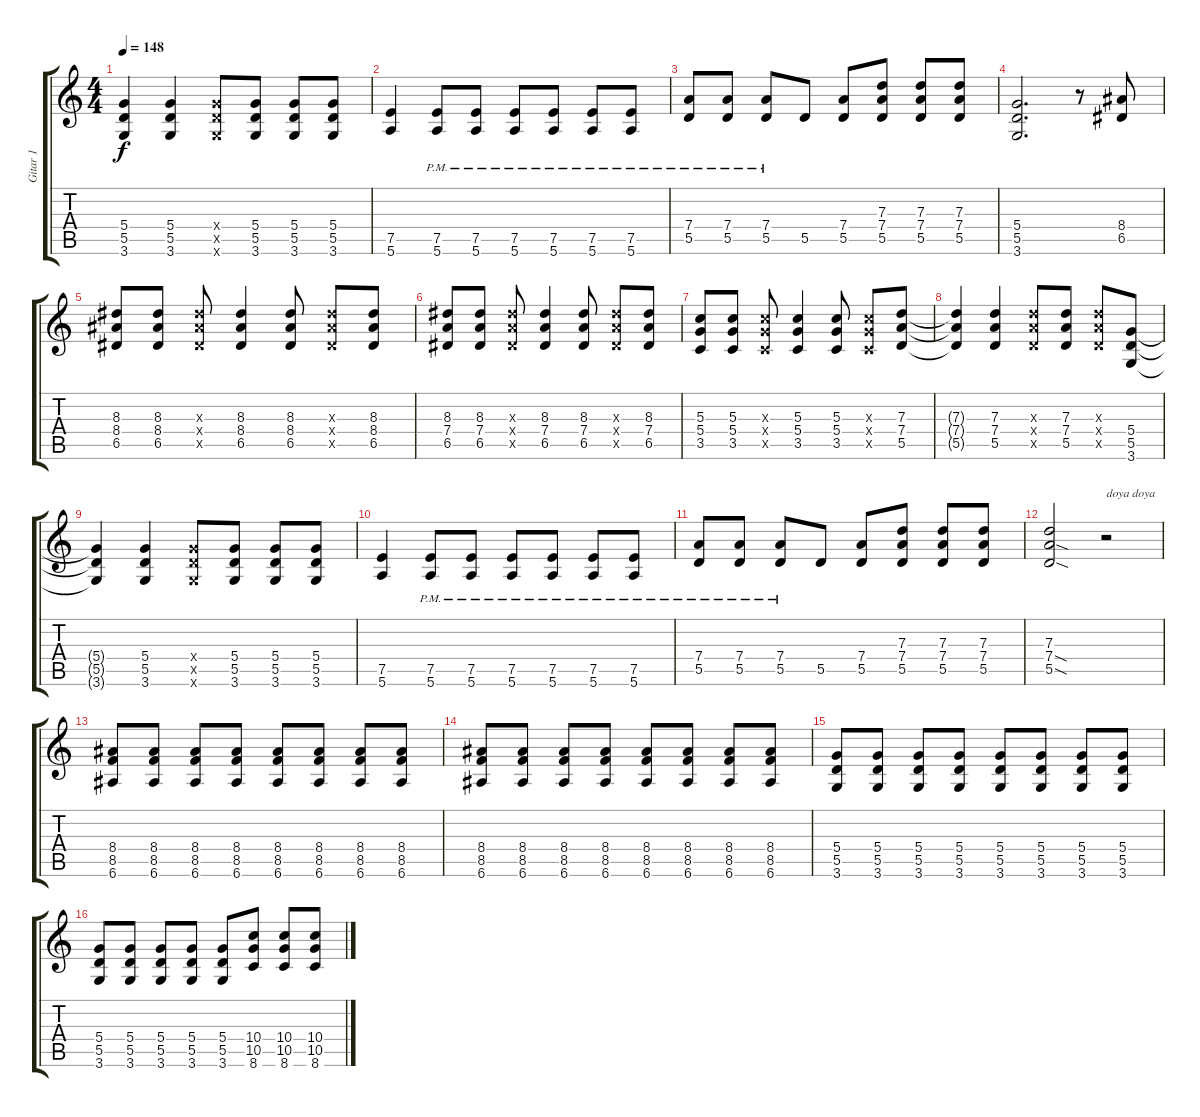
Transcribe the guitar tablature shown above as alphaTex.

\track ("Gitar 1" "Gitar 1") {instrument distortionguitar}
\staff {score tabs}
\tuning (E4 B3 G3 D3 A2 E2) {hide}
\ts (4 4)
\tempo 148
\clef g2
\ks c
(5.4{t} 5.5{t} 3.6{t}).4{dy f} (5.4 5.5 3.6).4 (5.4{x} 5.5{x} 3.6{x}).8 (5.4 5.5 3.6).8 (5.4 5.5 3.6).8 (5.4 5.5 3.6).8 |
(7.5 5.6).4 (7.5{pm} 5.6{pm}).8 (7.5{pm} 5.6{pm}).8 (7.5{pm} 5.6{pm}).8 (7.5{pm} 5.6{pm}).8 (7.5{pm} 5.6{pm}).8 (7.5{pm} 5.6{pm}).8 |
(7.4{pm} 5.5{pm}).8 (7.4{pm} 5.5{pm}).8 (7.4{pm} 5.5{pm}).8 5.5.8 (7.4 5.5).8 (7.3 7.4 5.5).8 (7.3 7.4 5.5).8 (7.3 7.4 5.5).8 |
(5.4 5.5 3.6).2{d} r.8 (8.4 6.5).8 |
(8.3 8.4 6.5).8 (8.3 8.4 6.5).8 (8.3{x} 8.4{x} 6.5{x}).8 (8.3 8.4 6.5).4 (8.3 8.4 6.5).8 (8.3{x} 8.4{x} 6.5{x}).8 (8.3 8.4 6.5).8 |
(8.3 7.4 6.5).8 (8.3 7.4 6.5).8 (8.3{x} 7.4{x} 6.5{x}).8 (8.3 7.4 6.5).4 (8.3 7.4 6.5).8 (8.3{x} 7.4{x} 6.5{x}).8 (8.3 7.4 6.5).8 |
(5.3 5.4 3.5).8 (5.3 5.4 3.5).8 (5.3{x} 5.4{x} 3.5{x}).8 (5.3 5.4 3.5).4 (5.3 5.4 3.5).8 (5.3{x} 5.4{x} 3.5{x}).8 (7.3 7.4 5.5).8 |
(7.3{t} 7.4{t} 5.5{t}).4 (7.3 7.4 5.5).4 (7.3{x} 7.4{x} 5.5{x}).8 (7.3 7.4 5.5).8 (7.3{x} 7.4{x} 5.5{x}).8 (5.4 5.5 3.6).8 |
(5.4{t} 5.5{t} 3.6{t}).4 (5.4 5.5 3.6).4 (5.4{x} 5.5{x} 3.6{x}).8 (5.4 5.5 3.6).8 (5.4 5.5 3.6).8 (5.4 5.5 3.6).8 |
(7.5 5.6).4 (7.5{pm} 5.6{pm}).8 (7.5{pm} 5.6{pm}).8 (7.5{pm} 5.6{pm}).8 (7.5{pm} 5.6{pm}).8 (7.5{pm} 5.6{pm}).8 (7.5{pm} 5.6{pm}).8 |
(7.4{pm} 5.5{pm}).8 (7.4{pm} 5.5{pm}).8 (7.4{pm} 5.5{pm}).8 5.5.8 (7.4 5.5).8 (7.3 7.4 5.5).8 (7.3 7.4 5.5).8 (7.3 7.4 5.5).8 |
(7.3 7.4{sod} 5.5{sod}).2 r.2{txt "doya doya"} |
(8.4 8.5 6.6).8 (8.4 8.5 6.6).8 (8.4 8.5 6.6).8 (8.4 8.5 6.6).8 (8.4 8.5 6.6).8 (8.4 8.5 6.6).8 (8.4 8.5 6.6).8 (8.4 8.5 6.6).8 |
(8.4 8.5 6.6).8 (8.4 8.5 6.6).8 (8.4 8.5 6.6).8 (8.4 8.5 6.6).8 (8.4 8.5 6.6).8 (8.4 8.5 6.6).8 (8.4 8.5 6.6).8 (8.4 8.5 6.6).8 |
(5.4 5.5 3.6).8 (5.4 5.5 3.6).8 (5.4 5.5 3.6).8 (5.4 5.5 3.6).8 (5.4 5.5 3.6).8 (5.4 5.5 3.6).8 (5.4 5.5 3.6).8 (5.4 5.5 3.6).8 |
(5.4 5.5 3.6).8 (5.4 5.5 3.6).8 (5.4 5.5 3.6).8 (5.4 5.5 3.6).8 (5.4 5.5 3.6).8 (10.4 10.5 8.6).8 (10.4 10.5 8.6).8 (10.4 10.5 8.6).8
